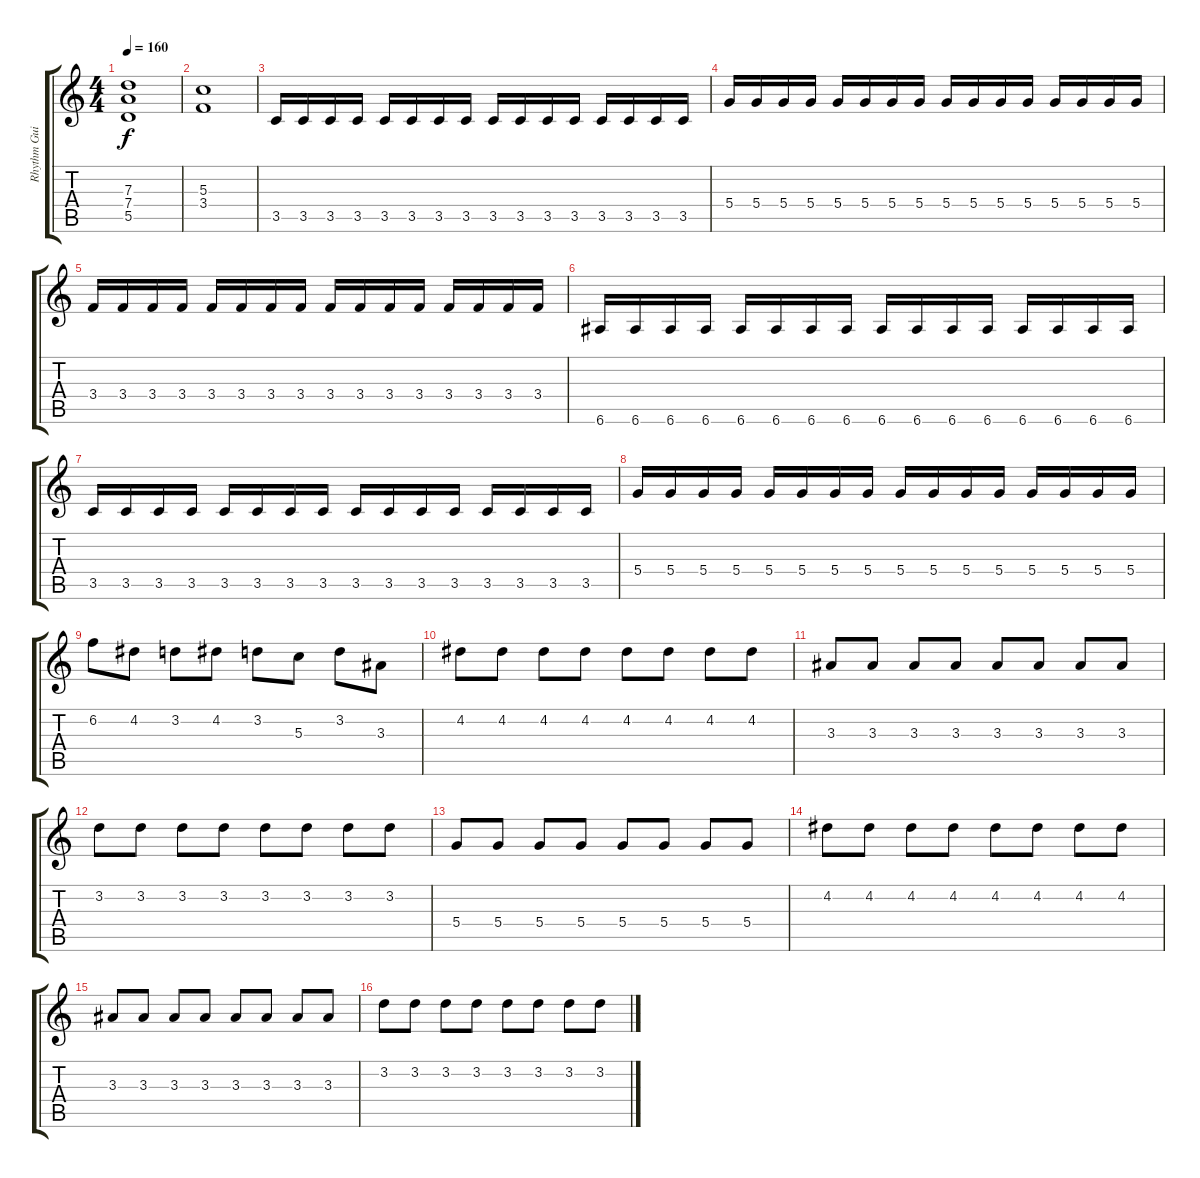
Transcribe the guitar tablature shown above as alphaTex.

\track ("Rhythm Guitar" "Rhythm Gui") {instrument distortionguitar}
\staff {score tabs}
\tuning (E4 B3 G3 D3 A2 E2) {hide}
\ts (4 4)
\tempo 160
\clef g2
\ks c
(7.3 7.4 5.5).1{dy f} |
(5.3 3.4).1 |
3.5.16 3.5.16 3.5.16 3.5.16 3.5.16 3.5.16 3.5.16 3.5.16 3.5.16 3.5.16 3.5.16 3.5.16 3.5.16 3.5.16 3.5.16 3.5.16 |
5.4.16 5.4.16 5.4.16 5.4.16 5.4.16 5.4.16 5.4.16 5.4.16 5.4.16 5.4.16 5.4.16 5.4.16 5.4.16 5.4.16 5.4.16 5.4.16 |
3.4.16 3.4.16 3.4.16 3.4.16 3.4.16 3.4.16 3.4.16 3.4.16 3.4.16 3.4.16 3.4.16 3.4.16 3.4.16 3.4.16 3.4.16 3.4.16 |
6.6.16 6.6.16 6.6.16 6.6.16 6.6.16 6.6.16 6.6.16 6.6.16 6.6.16 6.6.16 6.6.16 6.6.16 6.6.16 6.6.16 6.6.16 6.6.16 |
3.5.16 3.5.16 3.5.16 3.5.16 3.5.16 3.5.16 3.5.16 3.5.16 3.5.16 3.5.16 3.5.16 3.5.16 3.5.16 3.5.16 3.5.16 3.5.16 |
5.4.16 5.4.16 5.4.16 5.4.16 5.4.16 5.4.16 5.4.16 5.4.16 5.4.16 5.4.16 5.4.16 5.4.16 5.4.16 5.4.16 5.4.16 5.4.16 |
6.2.8 4.2.8 3.2.8 4.2.8 3.2.8 5.3.8 3.2.8 3.3.8 |
4.2.8 4.2.8 4.2.8 4.2.8 4.2.8 4.2.8 4.2.8 4.2.8 |
3.3.8 3.3.8 3.3.8 3.3.8 3.3.8 3.3.8 3.3.8 3.3.8 |
3.2.8 3.2.8 3.2.8 3.2.8 3.2.8 3.2.8 3.2.8 3.2.8 |
5.4.8 5.4.8 5.4.8 5.4.8 5.4.8 5.4.8 5.4.8 5.4.8 |
4.2.8 4.2.8 4.2.8 4.2.8 4.2.8 4.2.8 4.2.8 4.2.8 |
3.3.8 3.3.8 3.3.8 3.3.8 3.3.8 3.3.8 3.3.8 3.3.8 |
3.2.8 3.2.8 3.2.8 3.2.8 3.2.8 3.2.8 3.2.8 3.2.8
